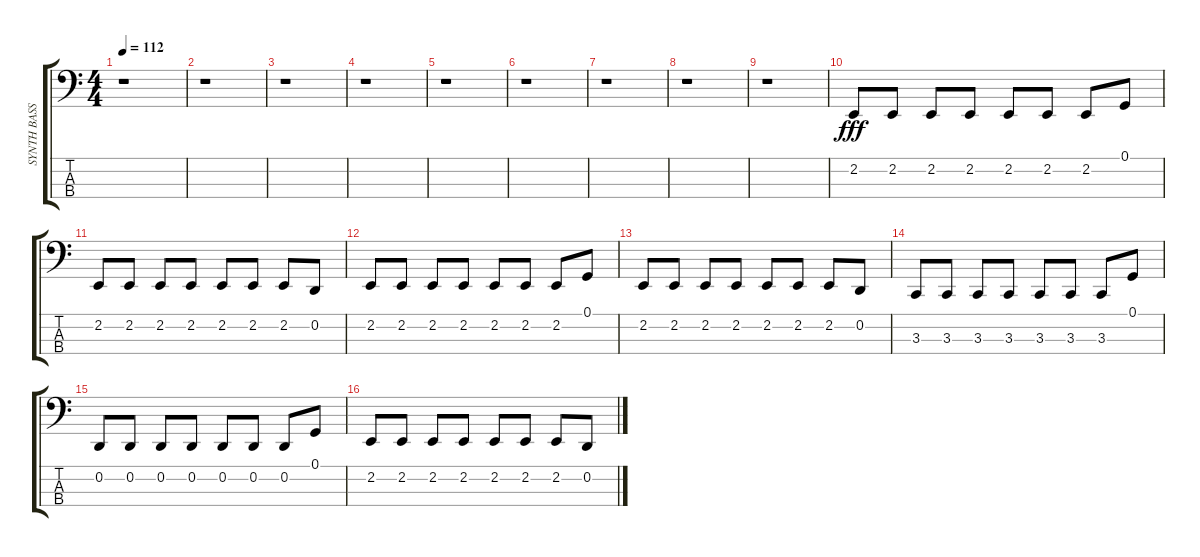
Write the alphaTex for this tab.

\track ("SYNTH BASS2" "SYNTH BASS") {instrument pad3polysynth}
\staff {score tabs}
\tuning (G2 D2 A1 E1) {hide}
\ts (4 4)
\tempo 112
\clef f4
\ks c
r.1{dy fff} |
r.1 |
r.1 |
r.1 |
r.1 |
r.1 |
r.1 |
r.1 |
r.1 |
2.2.8{volume 4} 2.2.8{volume 4} 2.2.8{volume 5} 2.2.8{volume 6} 2.2.8{volume 6} 2.2.8{volume 7} 2.2.8{volume 8} 0.1.8{volume 9} |
2.2.8{volume 10} 2.2.8{volume 9} 2.2.8{volume 8} 2.2.8{volume 7} 2.2.8{volume 6} 2.2.8{volume 6} 2.2.8{volume 5} 0.2.8{volume 4} |
2.2.8{volume 3} 2.2.8{volume 4} 2.2.8{volume 5} 2.2.8{volume 5} 2.2.8{volume 6} 2.2.8{volume 7} 2.2.8{volume 8} 0.1.8{volume 8} |
2.2.8{volume 9} 2.2.8{volume 8} 2.2.8{volume 8} 2.2.8{volume 7} 2.2.8{volume 6} 2.2.8{volume 6} 2.2.8{volume 5} 0.2.8{volume 4} |
3.3.8{volume 3} 3.3.8{volume 4} 3.3.8{volume 5} 3.3.8{volume 6} 3.3.8{volume 6} 3.3.8{volume 7} 3.3.8{volume 8} 0.1.8{volume 9} |
0.2.8{volume 10} 0.2.8{volume 9} 0.2.8{volume 8} 0.2.8{volume 7} 0.2.8{volume 6} 0.2.8{volume 6} 0.2.8{volume 5} 0.1.8{volume 4} |
2.2.8{volume 4} 2.2.8{volume 4} 2.2.8{volume 5} 2.2.8{volume 5} 2.2.8{volume 6} 2.2.8{volume 7} 2.2.8{volume 8} 0.2.8{volume 9}
